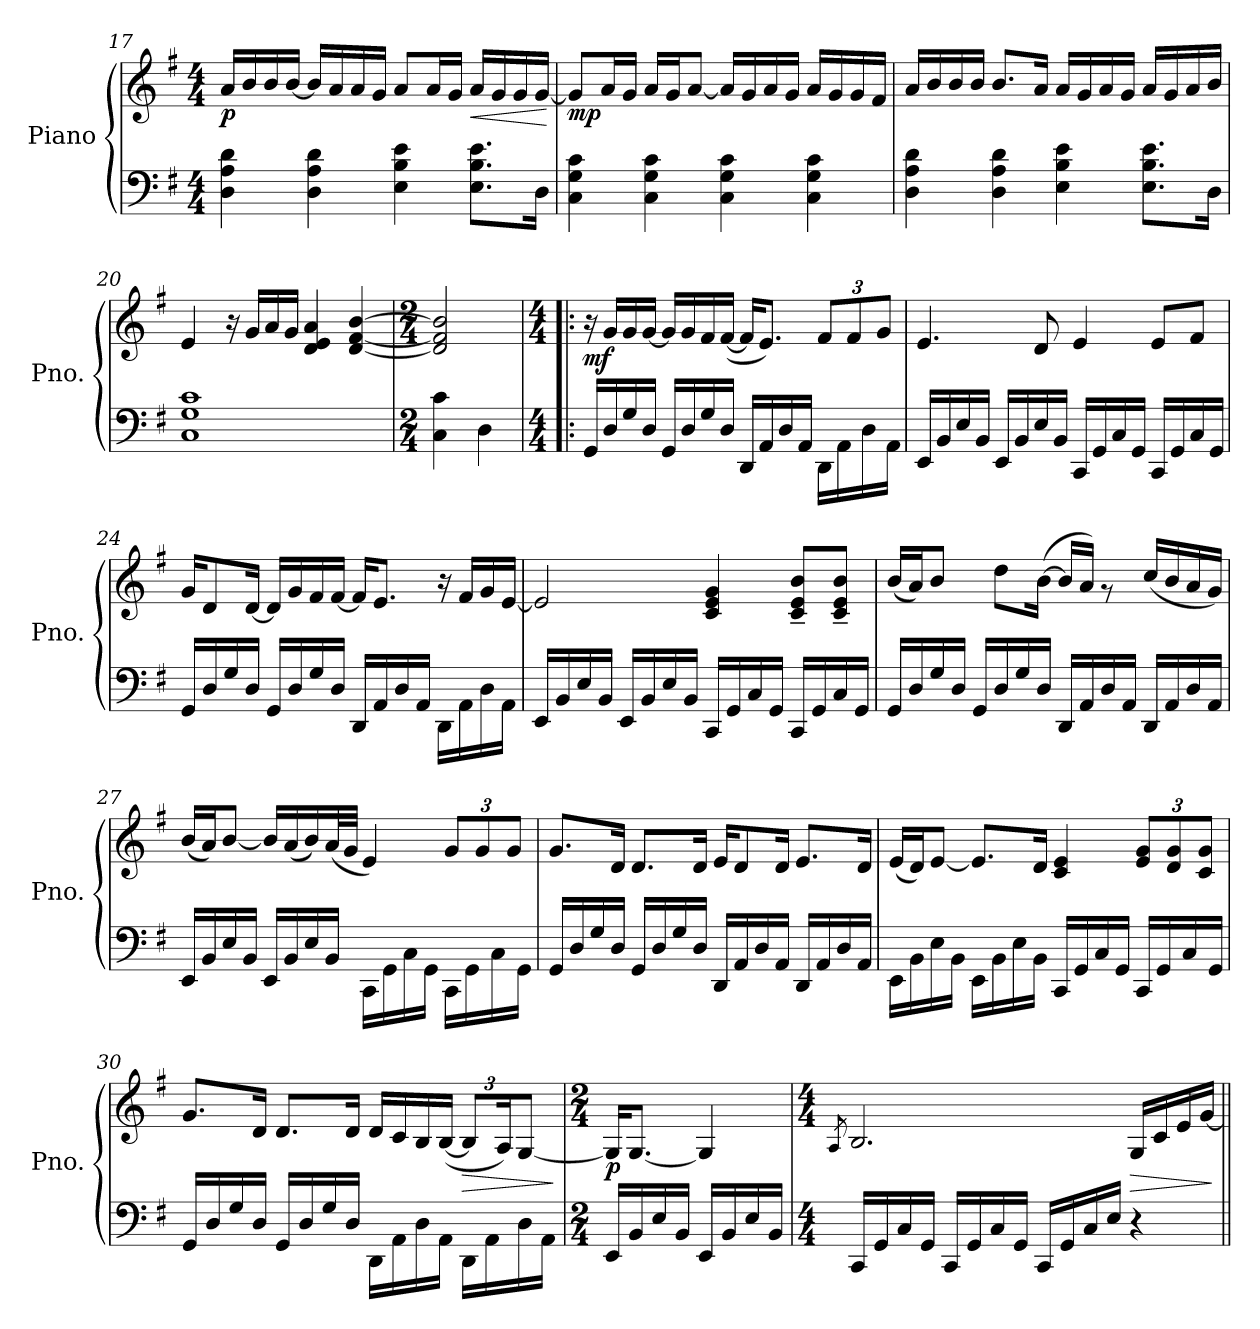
**kern	**kern	**dynam
*part1	*part1	*part1
*staff2	*staff1	*staff1/2
*I"Piano	*	*
*I'Pno.	*	*
!!LO:LB:g=z
*clefF4	*clefG2	*
*k[f#]	*k[f#]	*
*M4/4	*M4/4	*
=17	=17	=17
!	!	!LO:DY:b
4D\ 4A\ 4d\	16a/LL	p
.	16b/	.
.	16b/	.
.	[16b/JJ	.
4D\ 4A\ 4d\	16b/LL]	.
.	16a/	.
.	16a/	.
.	16g/JJ	.
4E\ 4B\ 4e\	8a/L	.
.	16a/L	.
.	16g/JJ	.
!	!	!LO:HP:b
8.E\ 8.B\ 8.e\L	16a/LL	<
.	16g/	.
.	16g/	.
16D\Jk	[16g/JJ	.
.	.	[
=18	=18	=18
!	!	!LO:DY:b
4C\ 4G\ 4c\	8g/L]	mp
.	16a/L	.
.	16g/JJ	.
4C\ 4G\ 4c\	16a/LL	.
.	16g/J	.
.	[8a/J	.
4C\ 4G\ 4c\	16a/LL]	.
.	16g/	.
.	16a/	.
.	16g/JJ	.
4C\ 4G\ 4c\	16a/LL	.
.	16g/	.
.	16g/	.
.	16f#/JJ	.
!!LO:LB:g=z
=19	=19	=19
4D\ 4A\ 4d\	16a/LL	.
.	16b/	.
.	16b/	.
.	16b/JJ	.
4D\ 4A\ 4d\	8.b/L	.
.	16a/Jk	.
4E\ 4B\ 4e\	16a/LL	.
.	16g/	.
.	16a/	.
.	16g/JJ	.
8.E\ 8.B\ 8.e\L	16a/LL	.
.	16g/	.
.	16a/	.
16D\Jk	16b/JJ	.
=20	=20	=20
1C 1G 1c	4e/	.
.	16r	.
.	16g/LL	.
.	16a/	.
.	16g/JJ	.
.	4d/ 4e/ 4a/	.
.	[4d/ [4f#/ [4b/	.
=21	=21	=21
*M2/4	*M2/4	*
4C\ 4c\	2d/] 2f#/] 2b/]	.
4D\	.	.
!!LO:PB:g=z
=22!|:	=22!|:	=22!|:
*M4/4	*M4/4	*
!	!	!LO:DY:b
16GG/LL	16r	mf
16D/	16g/LL	.
16G/	16g/	.
16D/JJ	[16g/JJ	.
16GG/LL	16g/LL]	.
16D/	16g/	.
16G/	16f#/	.
16D/JJ	([16f#/JJ	.
16DD/LL	16f#/KL]	.
16AA/	8.e/J)	.
16D/	.	.
16AA/JJ	.	.
*	*Xbrackettup	*
16DD\LL	12f#/L	.
16AA\	.	.
.	12f#/	.
16D\	.	.
.	12g/J	.
16AA\JJ	.	.
=23	=23	=23
16EE/LL	4.e/	.
16BB/	.	.
16E/	.	.
16BB/JJ	.	.
16EE/LL	.	.
16BB/	.	.
16E/	8d/	.
16BB/JJ	.	.
16CC/LL	4e/	.
16GG/	.	.
16C/	.	.
16GG/JJ	.	.
16CC/LL	8e/L	.
16GG/	.	.
16C/	8f#/J	.
16GG/JJ	.	.
!!LO:LB:g=z
=24	=24	=24
16GG/LL	16g/KL	.
16D/	8d/	.
16G/	.	.
16D/JJ	[16d/Jk	.
16GG/LL	16d/LL]	.
16D/	16g/	.
16G/	16f#/	.
16D/JJ	[16f#/JJ	.
16DD/LL	16f#/KL]	.
16AA/	8.e/J	.
16D/	.	.
16AA/JJ	.	.
16DD\LL	16r	.
16AA\	16f#/LL	.
16D\	16g/	.
16AA\JJ	[16e/JJ	.
=25	=25	=25
16EE/LL	2e/]	.
16BB/	.	.
16E/	.	.
16BB/JJ	.	.
16EE/LL	.	.
16BB/	.	.
16E/	.	.
16BB/JJ	.	.
16CC/LL	4c/ 4e/ 4g/	.
16GG/	.	.
16C/	.	.
16GG/JJ	.	.
16CC/LL	8c/~ 8e/~ 8b/~L	.
16GG/	.	.
16C/	8c/~ 8e/~ 8b/~J	.
16GG/JJ	.	.
!!LO:LB:g=z
=26	=26	=26
16GG/LL	(16b/LL	.
16D/	16a/J)	.
16G/	8b/J	.
16D/JJ	.	.
16GG/LL	16rcyy	.
16D/	8dd\L	.
16G/	.	.
16D/JJ	([16b\Jk	.
16DD/LL	16b/LL]	.
16AA/	16a/JJ)	.
16D/	8rg	.
16AA/JJ	.	.
16DD/LL	(16cc/LL	.
16AA/	16b/	.
16D/	16a/	.
16AA/JJ	16g/JJ)	.
=27	=27	=27
16EE/LL	(16b/LL	.
16BB/	16a/J)	.
16E/	[8b/J	.
16BB/JJ	.	.
16EE/LL	16b/LL]	.
16BB/	(16a/	.
16E/	16b/)	.
16BB/JJ	(32a/L	.
.	32g/JJJ	.
16CC\LL	4e/)	.
16GG\	.	.
16C\	.	.
16GG\JJ	.	.
16CC\LL	12g/L	.
16GG\	.	.
.	12g/	.
16C\	.	.
.	12g/J	.
16GG\JJ	.	.
!!LO:LB:g=z
=28	=28	=28
16GG/LL	8.g/L	.
16D/	.	.
16G/	.	.
16D/JJ	16d/Jk	.
16GG/LL	8.d/L	.
16D/	.	.
16G/	.	.
16D/JJ	16d/Jk	.
16DD/LL	16e/KL	.
16AA/	8d/	.
16D/	.	.
16AA/JJ	16d/Jk	.
16DD/LL	8.e/L	.
16AA/	.	.
16D/	.	.
16AA/JJ	16d/Jk	.
=29	=29	=29
16EE\LL	(16e/LL	.
16BB\	16d/J)	.
16E\	[8e/J	.
16BB\JJ	.	.
16EE\LL	8.e/L]	.
16BB\	.	.
16E\	.	.
16BB\JJ	16d/Jk	.
16CC/LL	4c/ 4e/	.
16GG/	.	.
16C/	.	.
16GG/JJ	.	.
16CC/LL	12e/ 12g/L	.
16GG/	.	.
.	12d/ 12g/	.
16C/	.	.
.	12c/ 12g/J	.
16GG/JJ	.	.
!!LO:LB:g=z
=30	=30	=30
16GG/LL	8.g/L	.
16D/	.	.
16G/	.	.
16D/JJ	16d/Jk	.
16GG/LL	8.d/L	.
16D/	.	.
16G/	.	.
16D/JJ	16d/Jk	.
16DD\LL	16d/LL	.
16AA\	16c/	.
16D\	16B/	.
16AA\JJ	([16B/JJ	.
!	!	!LO:HP:b
16DD\LL	12B/L]	>
16AA\	.	.
.	24A/K)	.
16D\	[8G/J	.
16AA\JJ	.	.
.	.	]
=31	=31	=31
*M2/4	*M2/4	*
!	!	!LO:DY:b
16EE/LL	16G/KL]	p
16BB/	[8.G/J	.
16E/	.	.
16BB/JJ	.	.
16EE/LL	4G/]	.
16BB/	.	.
16E/	.	.
16BB/JJ	.	.
!!LO:PB:g=z
=32	=32	=32
*M4/4	*M4/4	*
.	8qA/	.
16CC/LL	2.B/	.
16GG/	.	.
16C/	.	.
16GG/JJ	.	.
16CC/LL	.	.
16GG/	.	.
16C/	.	.
16GG/JJ	.	.
16CC/LL	.	.
16GG/	.	.
16C/	.	.
16E/JJ	.	.
!	!	!LO:HP:b
4r	16G/LL	>
.	16c/	.
.	16e/	.
.	[16g/JJ	.
.	.	]
=||	=||	=||
*-	*-	*-
